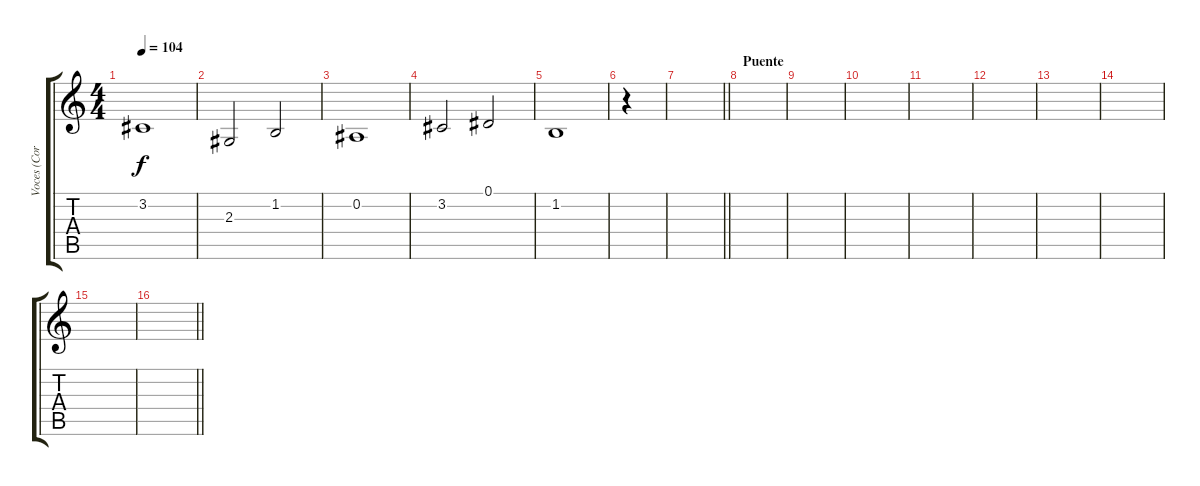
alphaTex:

\track ("Voces (Coros)" "Voces (Cor") {instrument pad7halo}
\staff {score tabs}
\tuning (Eb4 Bb3 Gb3 Db3 Ab2 Eb2) {hide}
\ts (4 4)
\tempo 104
\clef g2
\ks c
3.2.1{dy f} |
2.3.2 1.2.2 |
0.2.1 |
3.2.2 0.1.2 |
1.2.1 |
r.4 |
\barLineRight lightlight
|
\section ("" "Puente")
|
|
|
|
|
|
|
|
\barLineRight lightlight
